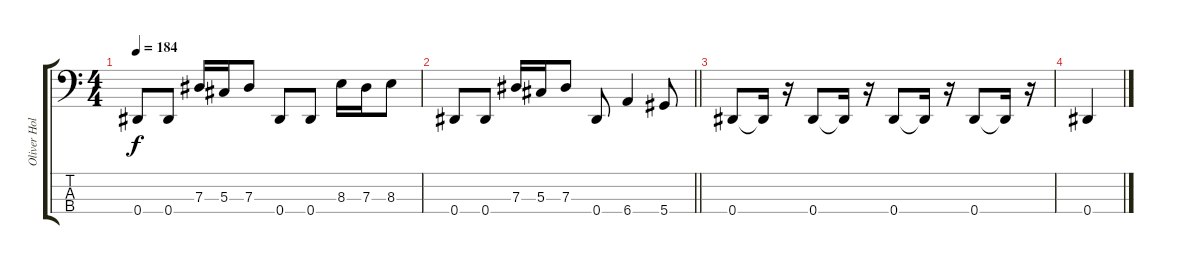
\track ("Oliver Holzwarth" "Oliver Hol") {instrument electricbasspick}
\staff {score tabs}
\tuning (Gb2 Db2 Ab1 Eb1) {hide}
\ts (4 4)
\tempo 184
\clef f4
\ks c
0.4.8{dy f} 0.4.8 7.3.16 5.3.16 7.3.8 0.4.8 0.4.8 8.3.16 7.3.16 8.3.8 |
\barLineRight lightlight
0.4.8 0.4.8 7.3.16 5.3.16 7.3.8 0.4.8 6.4.4 5.4.8 |
0.4.8 0.4{t}.16 r.16 0.4.8 0.4{t}.16 r.16 0.4.8 0.4{t}.16 r.16 0.4.8 0.4{t}.16 r.16 |
0.4.4
